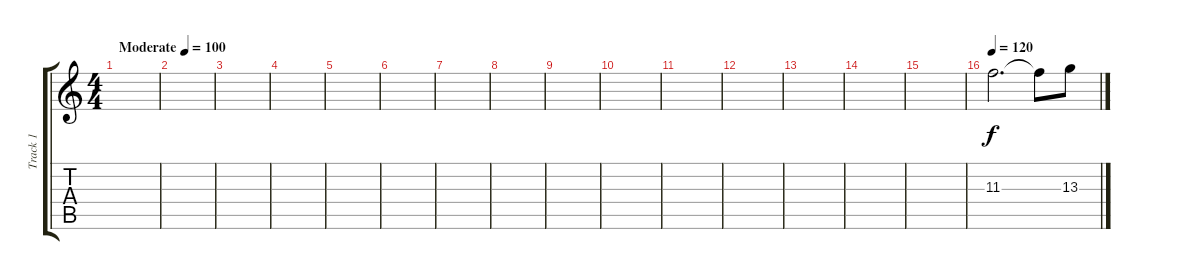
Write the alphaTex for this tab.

\track ("Track 1" "Track 1") {instrument distortionguitar}
\staff {score tabs}
\tuning (Eb4 Bb3 Gb3 Db3 Ab2 Eb2) {hide}
\ts (4 4)
\tempo (100 "Moderate")
\clef g2
\ks c
|
|
|
|
|
|
|
|
|
|
|
|
|
|
|
\tempo 120
11.3.2{d} 11.3{t}.8 13.3.8
